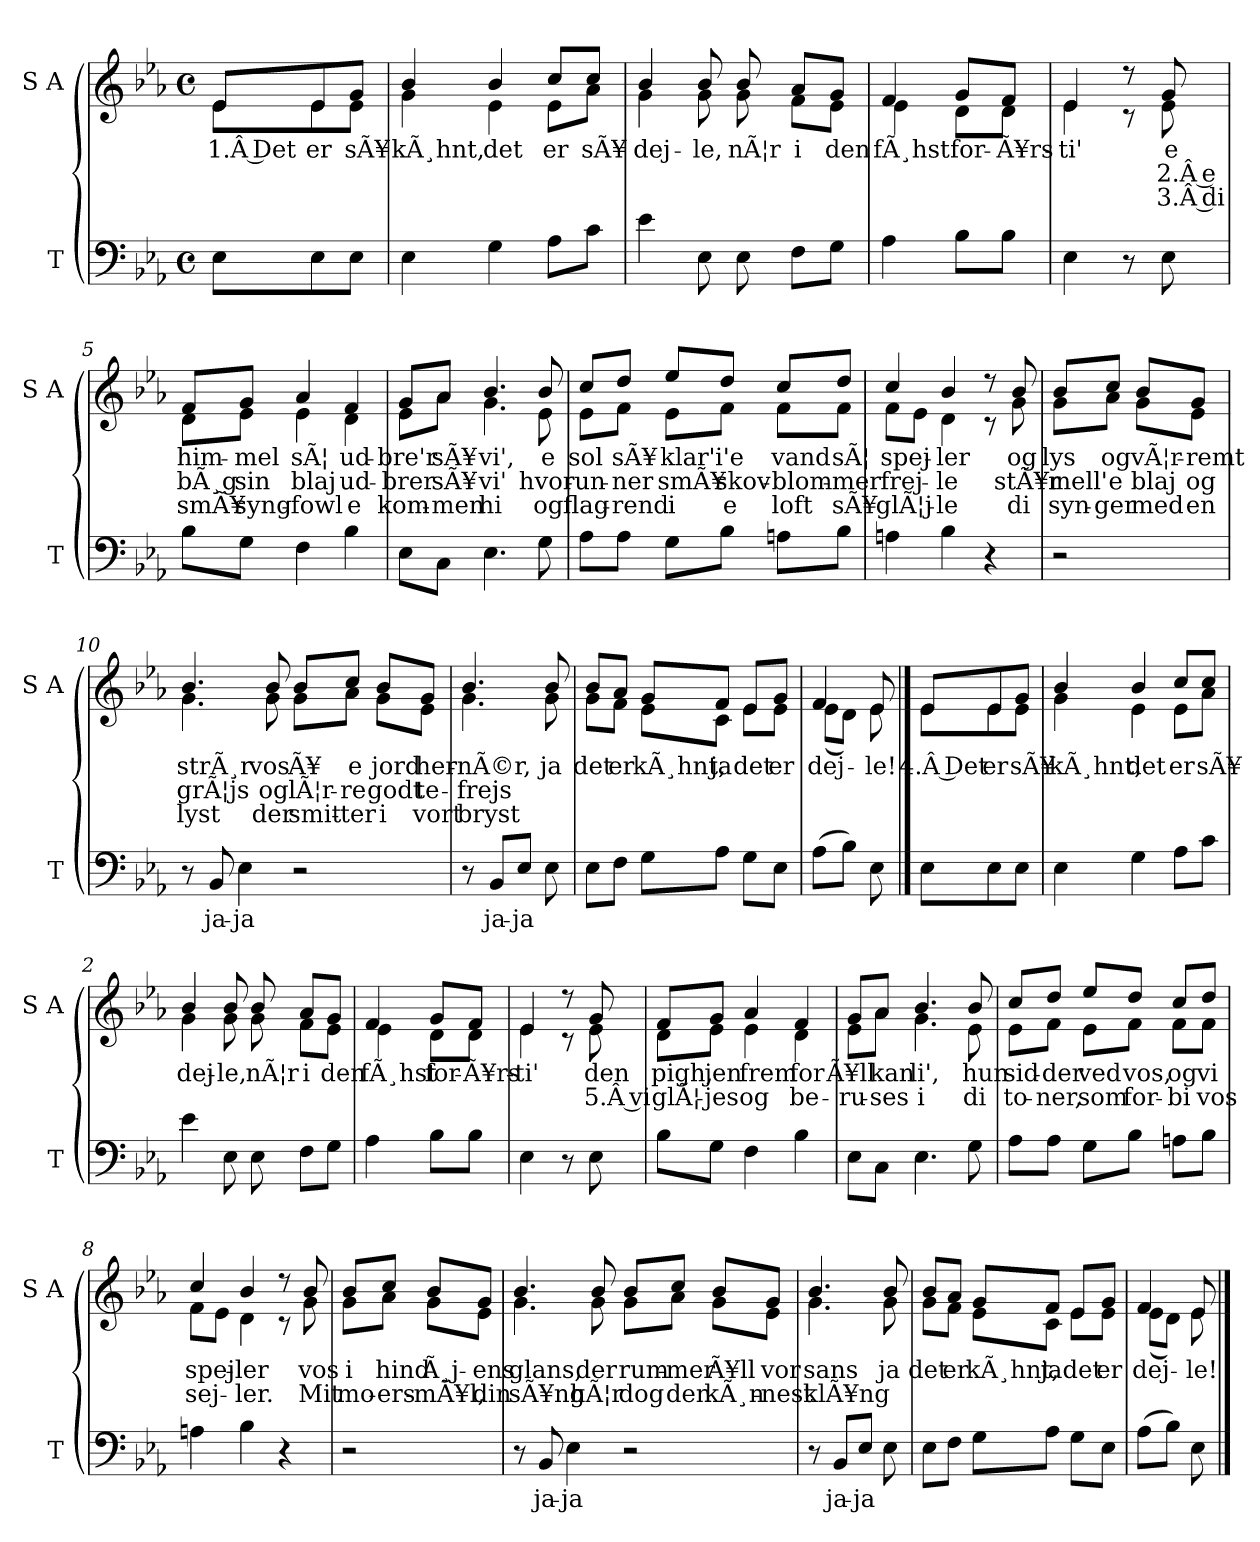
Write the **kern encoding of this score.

**kern	**text	**kern	**text	**text	**text
*part2	*part2	*part1	*part1	*part1	*part1
*staff2	*staff2	*staff1	*staff1	*staff1	*staff1
*I"T	*	*I"S A	*	*	*
*I'T	*	*I'S A	*	*	*
*clefF4	*	*clefG2	*	*	*
*k[b-e-a-]	*	*k[b-e-a-]	*	*	*
*M4/4	*	*M4/4	*	*	*
*met(c)	*	*met(c)	*	*	*
*MM95	*	*MM95	*	*	*
=	=	=	=	=	=
*	*	*^	*	*	*
8E-\L	.	8e-/L	8e-\L	1.Â Det	.	.
8E-\	.	8e-/	8e-\	er	.	.
8E-\J	.	8g/J	8e-\J	sÃ¥	.	.
=1	=1	=1	=1	=1	=1	=1
4E-\	.	4b-/	4g\	kÃ¸hnt,	.	.
4G\	.	4b-/	4e-\	det	.	.
8A-\L	.	8cc/L	8e-\L	er	.	.
8c\J	.	8cc/J	8a-\J	sÃ¥	.	.
=2	=2	=2	=2	=2	=2	=2
4e-\	.	4b-/	4g\	dej-	.	.
8E-\	.	8b-/	8g\	-le,	.	.
8E-\	.	8b-/	8g\	nÃ¦r	.	.
8F\L	.	8a-/L	8f\L	i	.	.
8G\J	.	8g/J	8e-\J	den	.	.
=3	=3	=3	=3	=3	=3	=3
4A-\	.	4f/	4e-\	fÃ¸hst	.	.
8B-\L	.	8g/L	8d\L	for-	.	.
8B-\J	.	8f/J	8d\J	-Ã¥rs-	.	.
=4	=4	=4	=4	=4	=4	=4
4E-\	.	4e-/	4e-\	-ti'	.	.
8r	.	8r	8r	.	.	.
8E-\	.	8g/	8e-\	e	2.Â e	3.Â di
=5	=5	=5	=5	=5	=5	=5
8B-\L	.	8f/L	8d\L	him-	bÃ¸g	smÃ¥
8G\J	.	8g/J	8e-\J	-mel	sin	syng-
4F\	.	4a-/	4e-\	sÃ¦	blaj	-fowl
4B-\	.	4f/	4d\	ud-	ud-	e
!!LO:LB:g=z	!!
=6	=6	=6	=6	=6	=6	=6
8E-\L	.	8g/L	8e-\L	-bre'r	-brer	kom-
8C\J	.	8a-/J	8a-\J	sÃ¥	sÃ¥	-men
4.E-\	.	4.b-/	4.g\	vi',	vi'	hi
8G\	.	8b-/	8e-\	e	hvor-	og
=7	=7	=7	=7	=7	=7	=7
8A-\L	.	8cc/L	8e-\L	sol	-un-	flag-
8A-\J	.	8dd/J	8f\J	sÃ¥	-ner	-rend
8G\L	.	8ee-/L	8e-\L	klar'	smÃ¥	i
8B-\J	.	8dd/J	8f\J	i'e	skov-	e
8An\L	.	8cc/L	8f\L	vand	-blom-	loft
8B-\J	.	8dd/J	8f\J	sÃ¦	-mer	sÃ¥
=8	=8	=8	=8	=8	=8	=8
4An\	.	4cc/	8f\L	spej-	frej-	glÃ¦j-
.	.	.	8e-\J	.	.	.
4B-\	.	4b-/	4d\	-ler	-le	-le
4r	.	8r	8r	.	.	.
.	.	8b-/	8g\	og	stÃ¥r	di
=9	=9	=9	=9	=9	=9	=9
2r	.	8b-/L	8g\L	lys	mell'	syn-
.	.	8cc/J	8a-\J	og	e	-ger
.	.	8b-/L	8g\L	vÃ¦r-	blaj	med
.	.	8g/J	8e-\J	-remt	og	en
!!LO:LB:g=z	!!
=10	=10	=10	=10	=10	=10	=10
8r	.	4.b-/	4.g\	strÃ¸r	grÃ¦js	lyst
8BB-/	ja-	.	.	.	.	.
4E-\	-ja	.	.	.	.	.
.	.	8b-/	8g\	vos	og	der
2r	.	8b-/L	8g\L	Ã¥	lÃ¦r-	smit-
.	.	8cc/J	8a-\J	e	-re	-ter
.	.	8b-/L	8g\L	jord	godt	i
.	.	8g/J	8e-\J	her-	te-	vort
=11	=11	=11	=11	=11	=11	=11
8r	.	4.b-/	4.g\	-nÃ©r,	-frejs	bryst
8BB-/L	ja-	.	.	.	.	.
8E-/J	-ja	.	.	.	.	.
8E-\	.	8b-/	8g\	ja	.	.
=12	=12	=12	=12	=12	=12	=12
8E-\L	.	8b-/L	8g\L	det	.	.
8F\J	.	8a-/J	8f\J	er	.	.
8G\L	.	8g/L	8e-\L	kÃ¸hnt,	.	.
8A-\J	.	8f/J	8c\J	ja	.	.
8G\L	.	8e-/L	8e-\L	det	.	.
8E-\J	.	8g/J	8e-\J	er	.	.
=13	=13	=13	=13	=13	=13	=13
(>8A-\L	.	4f/	(<8e-\L	dej-	.	.
8B-\J)	.	.	8d\J)	.	.	.
8E-\	.	8e-/	8e-\	-le!	.	.
!!LO:PB:g=z	!!
==	==	==	==	==	==	==
8E-\L	.	8e-/L	8e-\L	4.Â Det	.	.
8E-\	.	8e-/	8e-\	er	.	.
8E-\J	.	8g/J	8e-\J	sÃ¥	.	.
=1	=1	=1	=1	=1	=1	=1
4E-\	.	4b-/	4g\	kÃ¸hnt,	.	.
4G\	.	4b-/	4e-\	det	.	.
8A-\L	.	8cc/L	8e-\L	er	.	.
8c\J	.	8cc/J	8a-\J	sÃ¥	.	.
=2	=2	=2	=2	=2	=2	=2
4e-\	.	4b-/	4g\	dej-	.	.
8E-\	.	8b-/	8g\	-le,	.	.
8E-\	.	8b-/	8g\	nÃ¦r	.	.
8F\L	.	8a-/L	8f\L	i	.	.
8G\J	.	8g/J	8e-\J	den	.	.
=3	=3	=3	=3	=3	=3	=3
4A-\	.	4f/	4e-\	fÃ¸hst	.	.
8B-\L	.	8g/L	8d\L	for-	.	.
8B-\J	.	8f/J	8d\J	-Ã¥rs-	.	.
=4	=4	=4	=4	=4	=4	=4
4E-\	.	4e-/	4e-\	-ti'	.	.
8r	.	8r	8r	.	.	.
8E-\	.	8g/	8e-\	den	5.Â vi	.
!!LO:LB:g=z	!!
=5	=5	=5	=5	=5	=5	=5
8B-\L	.	8f/L	8d\L	pigh,	glÃ¦-	.
8G\J	.	8g/J	8e-\J	jen	-jes	.
4F\	.	4a-/	4e-\	frem	og	.
4B-\	.	4f/	4d\	for	be-	.
=6	=6	=6	=6	=6	=6	=6
8E-\L	.	8g/L	8e-\L	Ã¥ll	-ru-	.
8C\J	.	8a-/J	8a-\J	kan	-ses	.
4.E-\	.	4.b-/	4.g\	li',	i	.
8G\	.	8b-/	8e-\	hun	di	.
=7	=7	=7	=7	=7	=7	=7
8A-\L	.	8cc/L	8e-\L	sid-	to-	.
8A-\J	.	8dd/J	8f\J	-der	-ner,	.
8G\L	.	8ee-/L	8e-\L	ved	som	.
8B-\J	.	8dd/J	8f\J	vos,	for-	.
8An\L	.	8cc/L	8f\L	og	-bi	.
8B-\J	.	8dd/J	8f\J	vi	vos	.
=8	=8	=8	=8	=8	=8	=8
4An\	.	4cc/	8f\L	spej-	sej-	.
.	.	.	8e-\J	.	.	.
4B-\	.	4b-/	4d\	-ler	-ler.	.
4r	.	8r	8r	.	.	.
.	.	8b-/	8g\	vos	Mit	.
=9	=9	=9	=9	=9	=9	=9
2r	.	8b-/L	8g\L	i	mo-	.
.	.	8cc/J	8a-\J	hind	-ers-	.
.	.	8b-/L	8g\L	Ã¸j-	-mÃ¥l,	.
.	.	8g/J	8e-\J	-ens	din	.
!!LO:LB:g=z	!!
=10	=10	=10	=10	=10	=10	=10
8r	.	4.b-/	4.g\	glans,	sÃ¥ng	.
8BB-/	ja-	.	.	.	.	.
4E-\	-ja	.	.	.	.	.
.	.	8b-/	8g\	der	hÃ¦r	.
2r	.	8b-/L	8g\L	rum-	dog	.
.	.	8cc/J	8a-\J	-mer	den	.
.	.	8b-/L	8g\L	Ã¥ll	kÃ¸n-	.
.	.	8g/J	8e-\J	vor	-nest	.
=11	=11	=11	=11	=11	=11	=11
8r	.	4.b-/	4.g\	sans	klÃ¥ng	.
8BB-/L	ja-	.	.	.	.	.
8E-/J	-ja	.	.	.	.	.
8E-\	.	8b-/	8g\	ja	.	.
=12	=12	=12	=12	=12	=12	=12
8E-\L	.	8b-/L	8g\L	det	.	.
8F\J	.	8a-/J	8f\J	er	.	.
8G\L	.	8g/L	8e-\L	kÃ¸hnt,	.	.
8A-\J	.	8f/J	8c\J	ja	.	.
8G\L	.	8e-/L	8e-\L	det	.	.
8E-\J	.	8g/J	8e-\J	er	.	.
=13	=13	=13	=13	=13	=13	=13
(>8A-\L	.	4f/	(<8e-\L	dej-	.	.
8B-\J)	.	.	8d\J)	.	.	.
8E-\	.	8e-/	8e-\	-le!	.	.
*	*	*v	*v	*	*	*
==	==	==	==	==	==
*-	*-	*-	*-	*-	*-
